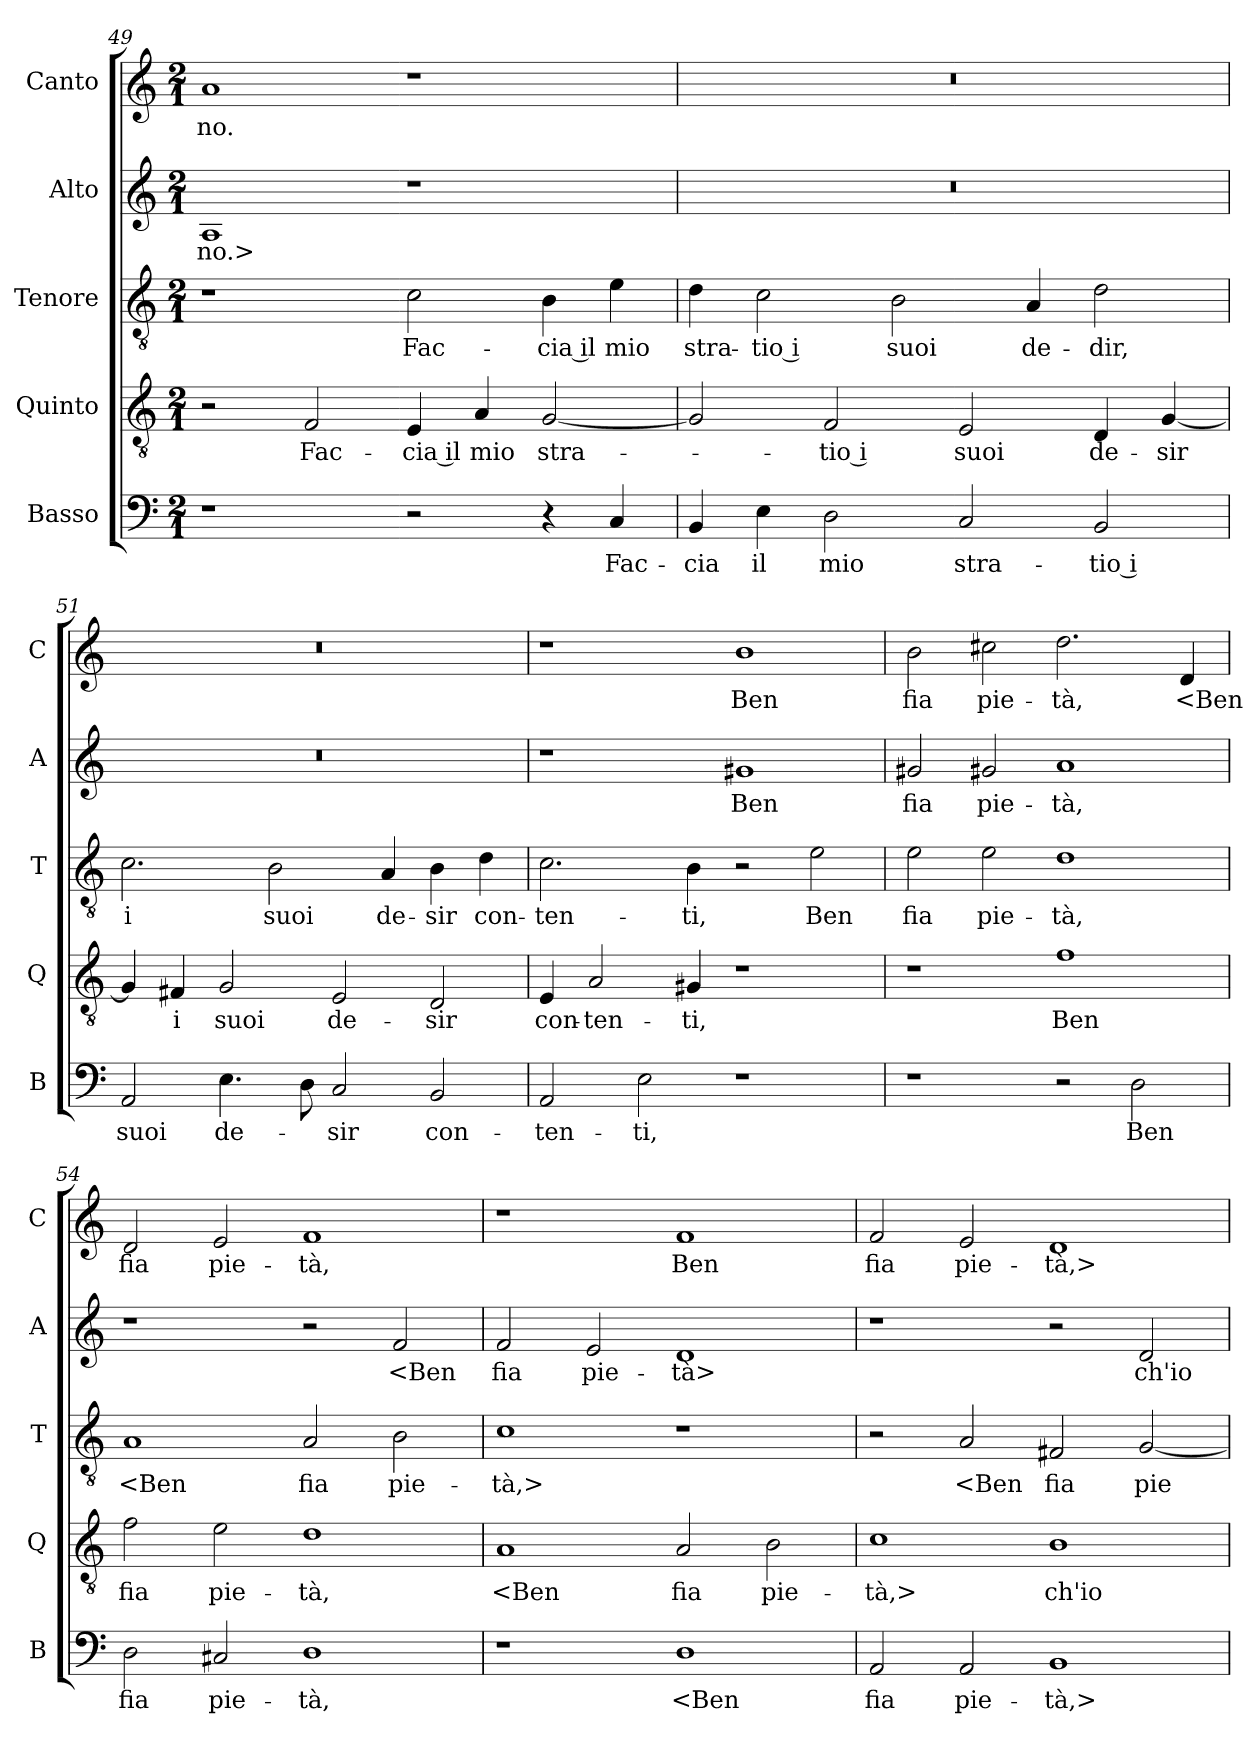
**kern	**text	**kern	**text	**kern	**text	**kern	**text	**kern	**text
*part5	*part5	*part4	*part4	*part3	*part3	*part2	*part2	*part1	*part1
*staff5	*staff5	*staff4	*staff4	*staff3	*staff3	*staff2	*staff2	*staff1	*staff1
*I"Basso	*	*I"Quinto	*	*I"Tenore	*	*I"Alto	*	*I"Canto	*
*I'B	*	*I'Q	*	*I'T	*	*I'A	*	*I'C	*
*clefF4	*	*clefGv2	*	*clefGv2	*	*clefG2	*	*clefG2	*
*k[]	*	*k[]	*	*k[]	*	*k[]	*	*k[]	*
*M2/1	*	*M2/1	*	*M2/1	*	*M2/1	*	*M2/1	*
=49	=49	=49	=49	=49	=49	=49	=49	=49	=49
1r	.	2r	.	1r	.	1A	-no.>	1a	-no.
.	.	2F	Fac-	.	.	.	.	.	.
2r	.	4E	-cia il	2c	Fac-	1r	.	1r	.
.	.	4A	mio	.	.	.	.	.	.
4r	.	[2G	stra-	4B	-cia il	.	.	.	.
4C	Fac-	.	.	4e	mio	.	.	.	.
=50	=50	=50	=50	=50	=50	=50	=50	=50	=50
4BB	-cia	2G]	.	4d	stra-	0r	.	0r	.
4E	il	.	.	2c	-tio i	.	.	.	.
2D	mio	2F	-tio i	.	.	.	.	.	.
.	.	.	.	2B	suoi	.	.	.	.
2C	stra-	2E	suoi	.	.	.	.	.	.
.	.	.	.	4A	de-	.	.	.	.
2BB	-tio i	4D	de-	2d	-dir,	.	.	.	.
.	.	[4G	-sir	.	.	.	.	.	.
=51	=51	=51	=51	=51	=51	=51	=51	=51	=51
2AA	suoi	4G]	.	2.c	i	0r	.	0r	.
.	.	4F#X	i	.	.	.	.	.	.
4.E	de-	2G	suoi	.	.	.	.	.	.
.	.	.	.	2B	suoi	.	.	.	.
8D	.	.	.	.	.	.	.	.	.
2C	-sir	2E	de-	.	.	.	.	.	.
.	.	.	.	4A	de-	.	.	.	.
2BB	con-	2D	-sir	4B	-sir	.	.	.	.
.	.	.	.	4d	con-	.	.	.	.
=52	=52	=52	=52	=52	=52	=52	=52	=52	=52
2AA	-ten-	4E	con-	2.c	-ten-	1r	.	1r	.
.	.	2A	-ten-	.	.	.	.	.	.
2E	-ti,	.	.	.	.	.	.	.	.
.	.	4G#X	-ti,	4B	-ti,	.	.	.	.
1r	.	1r	.	2r	.	1g#X	Ben	1b	Ben
.	.	.	.	2e	Ben	.	.	.	.
=53	=53	=53	=53	=53	=53	=53	=53	=53	=53
1r	.	1r	.	2e	fia	2g#X	fia	2b	fia
.	.	.	.	2e	pie-	2g#X	pie-	2cc#X	pie-
2r	.	1f	Ben	1d	-tà,	1a	-tà,	2.dd	-tà,
2D	Ben	.	.	.	.	.	.	.	.
.	.	.	.	.	.	.	.	4d	<Ben
=54	=54	=54	=54	=54	=54	=54	=54	=54	=54
2D	fia	2f	fia	1A	<Ben	1r	.	2d	fia
2C#X	pie-	2e	pie-	.	.	.	.	2e	pie-
1D	-tà,	1d	-tà,	2A	fia	2r	.	1f	-tà,
.	.	.	.	2B	pie-	2f	<Ben	.	.
=55	=55	=55	=55	=55	=55	=55	=55	=55	=55
1r	.	1A	<Ben	1c	-tà,>	2f	fia	1r	.
.	.	.	.	.	.	2e	pie-	.	.
1D	<Ben	2A	fia	1r	.	1d	-tà>	1f	Ben
.	.	2B	pie-	.	.	.	.	.	.
=56	=56	=56	=56	=56	=56	=56	=56	=56	=56
2AA	fia	1c	-tà,>	2r	.	1r	.	2f	fia
2AA	pie-	.	.	2A	<Ben	.	.	2e	pie-
1BB	-tà,>	1B	ch'io	2F#X	fia	2r	.	1d	-tà,>
.	.	.	.	[2G	pie-	2d	ch'io	.	.
=	=	=	=	=	=	=	=	=	=
*-	*-	*-	*-	*-	*-	*-	*-	*-	*-
